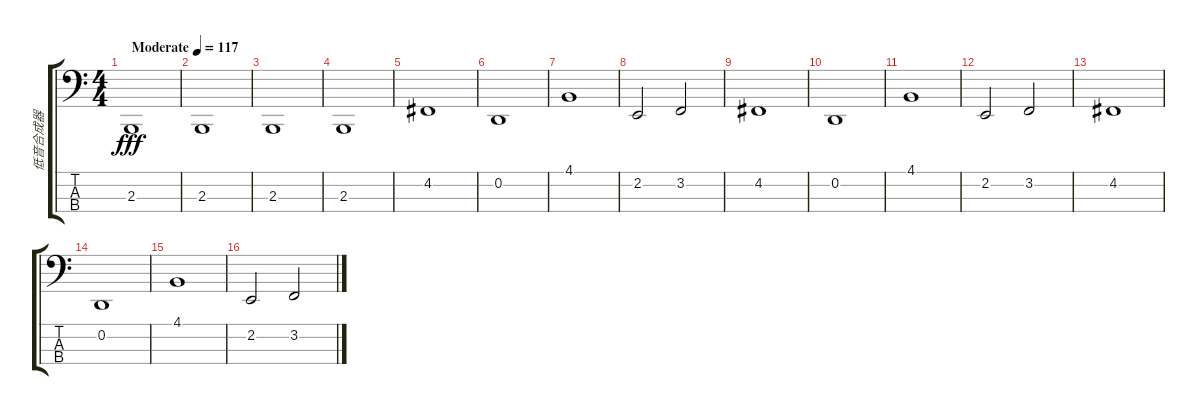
\track ("低音合成器" "低音合成器") {instrument pad3polysynth}
\staff {score tabs}
\tuning (G2 D2 A1 E1) {hide}
\ts (4 4)
\tempo (117 "Moderate")
\clef f4
\ks c
2.3.1{dy fff instrument pad3polysynth} |
2.3.1 |
2.3.1 |
2.3.1 |
4.2.1 |
0.2.1 |
4.1.1 |
2.2.2{txt ""} 3.2.2 |
4.2.1 |
0.2.1 |
4.1.1 |
2.2.2 3.2.2 |
4.2.1 |
0.2.1 |
4.1.1 |
2.2.2 3.2.2
